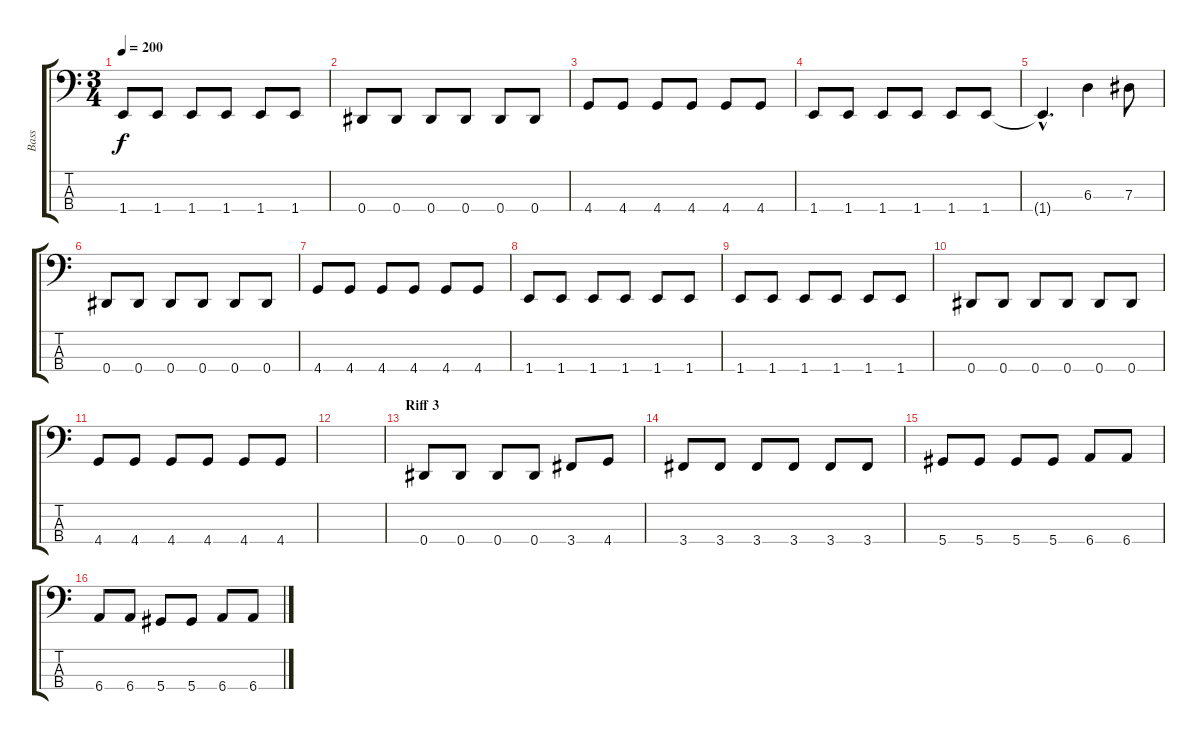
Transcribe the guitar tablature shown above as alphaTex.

\track ("Bass" "Bass") {instrument electricbasspick}
\staff {score tabs}
\tuning (Gb2 Db2 Ab1 Eb1) {hide}
\ts (3 4)
\tempo 200
\clef f4
\ks c
1.4.8{dy f} 1.4.8 1.4.8 1.4.8 1.4.8 1.4.8 |
0.4.8 0.4.8 0.4.8 0.4.8 0.4.8 0.4.8 |
4.4.8 4.4.8 4.4.8 4.4.8 4.4.8 4.4.8 |
1.4.8 1.4.8 1.4.8 1.4.8 1.4.8 1.4.8 |
1.4{hac t}.4{d} 6.3.4 7.3.8 |
0.4.8 0.4.8 0.4.8 0.4.8 0.4.8 0.4.8 |
4.4.8 4.4.8 4.4.8 4.4.8 4.4.8 4.4.8 |
1.4.8 1.4.8 1.4.8 1.4.8 1.4.8 1.4.8 |
1.4.8 1.4.8 1.4.8 1.4.8 1.4.8 1.4.8 |
0.4.8 0.4.8 0.4.8 0.4.8 0.4.8 0.4.8 |
4.4.8 4.4.8 4.4.8 4.4.8 4.4.8 4.4.8 |
|
\section ("" "Riff 3")
0.4.8 0.4.8 0.4.8 0.4.8 3.4.8 4.4.8 |
3.4.8 3.4.8 3.4.8 3.4.8 3.4.8 3.4.8 |
5.4.8 5.4.8 5.4.8 5.4.8 6.4.8 6.4.8 |
6.4.8 6.4.8 5.4.8 5.4.8 6.4.8 6.4.8
